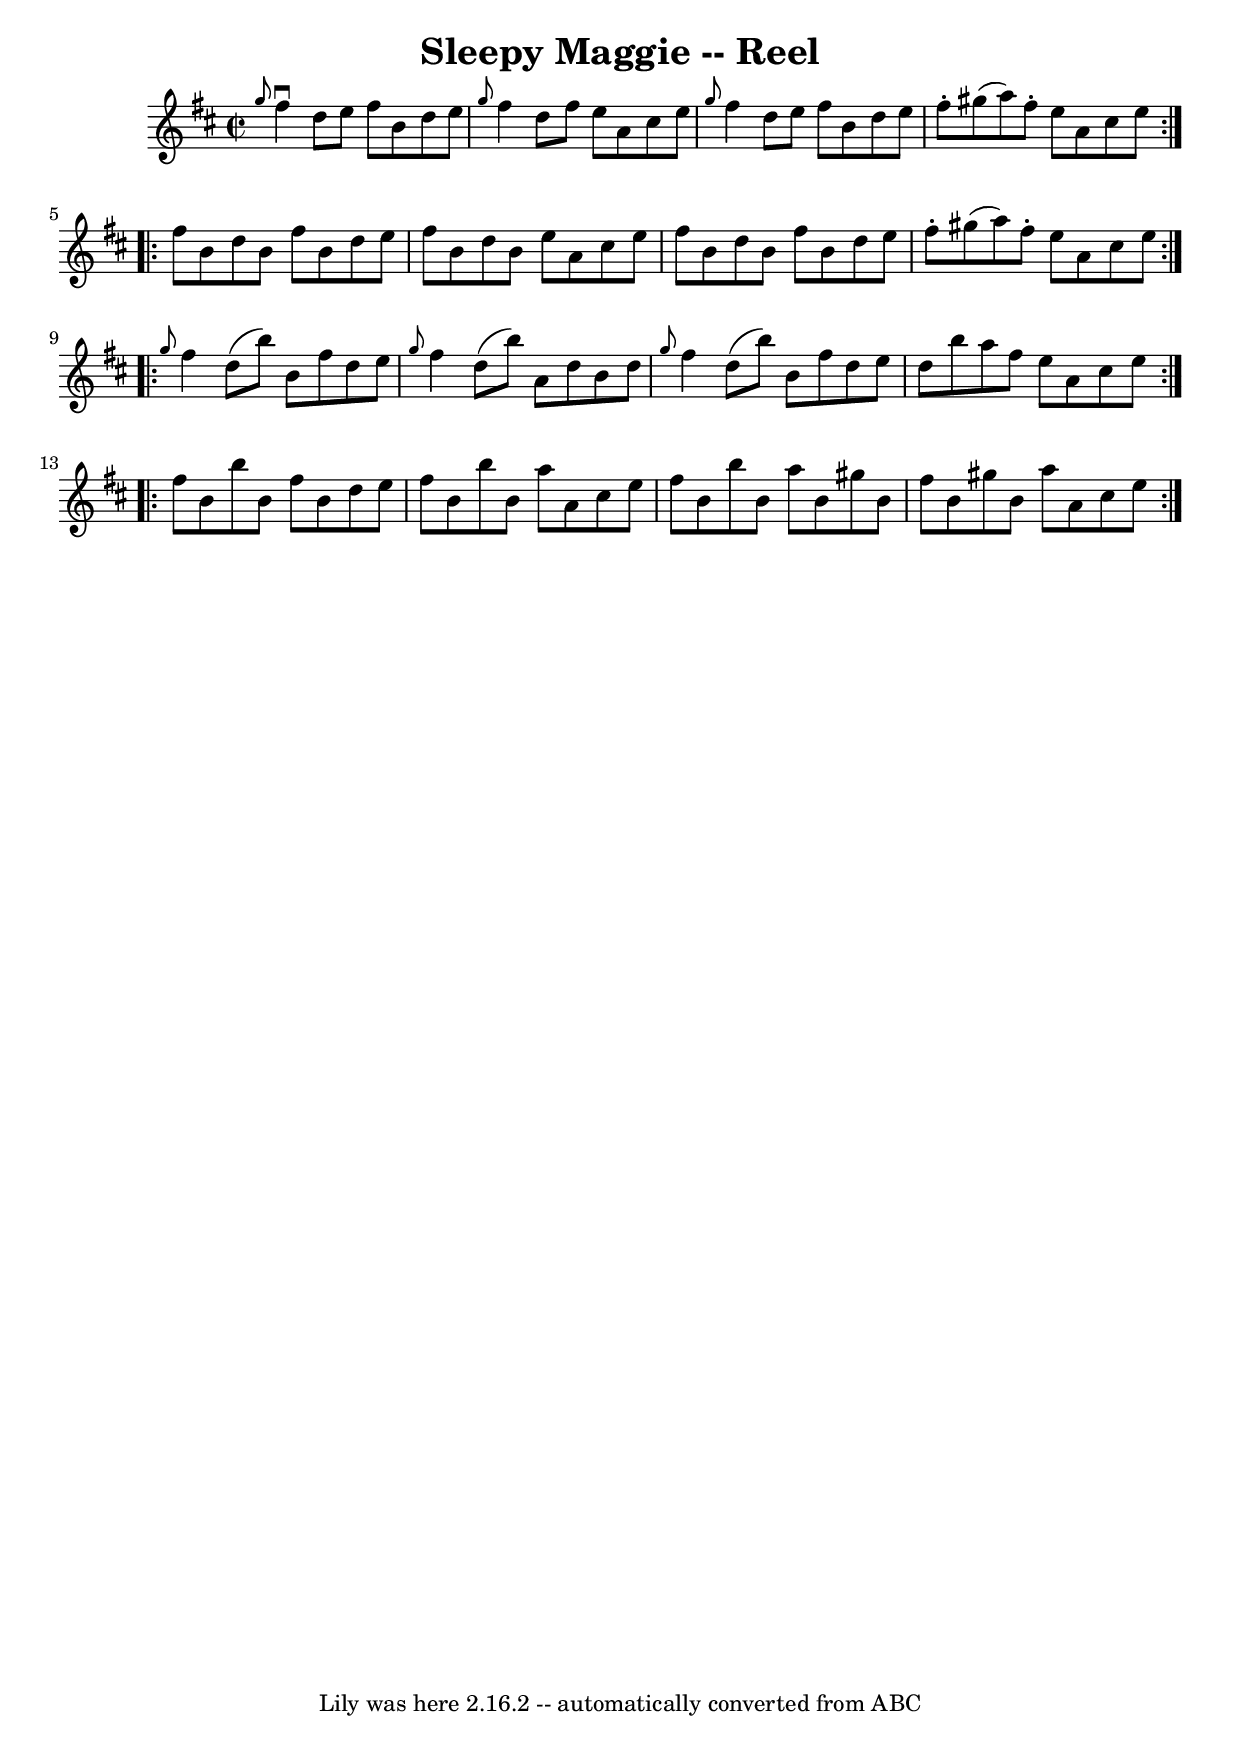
\version "2.16.2"
\include "Mammoth.ily"
\header {
  %% book = "Ryan's Mammoth Collection"
 crossRefNumber = "1"
 footnotes = "\\\\145"
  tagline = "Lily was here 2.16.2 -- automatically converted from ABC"
  title = "Sleepy Maggie -- Reel"

}
voicedefault =  {



  \repeat volta 2 {

    \override Staff.TimeSignature #'style = #'C
    \time 2/2 
    \key b \minor
    \grace { g''8  
	   } fis''4^\downbow d''8 e''8 fis''8 b'8 d''8 e''8     |
    \grace { g''8  
	   } fis''4 d''8 fis''8 e''8 a'8 cis''8 e''8     |
    \grace { g''8  
 	   } fis''4 d''8 e''8 fis''8 b'8 d''8 e''8     |
    
 fis''8-. gis''8 (a''8) fis''8-. e''8 a'8 cis''8 e''8    

  } 
  \repeat volta 2 {
 fis''8 b'8 d''8 b'8 fis''8 b'8 d''8 e''8     |
 fis''8 b'8 d''8 b'8 e''8 a'8 cis''8 e''8     |
 fis''8 b'8 d''8 b'8 fis''8 b'8 d''8 e''8     |
 fis''8-. gis''8 (a''8) fis''8-. e''8 a'8    
 cis''8 e''8    
  } 
  \repeat volta 2 {
    \grace { g''8   	   } fis''4 d''8 (b''8) b'8 fis''8 d''8 e''8     |
    \grace { g''8  
	   } fis''4 d''8 (b''8) a'8 d''8 b'8 d''8     |
    \grace {   
 g''8       } fis''4 d''8 (b''8) b'8 fis''8 d''8 e''8      |
 d''8 b''8 a''8 fis''8 e''8 a'8 cis''8 e''8    

  } 
  \repeat volta 2 {
 fis''8 b'8 b''8 b'8 fis''8 b'8 d''8 e''8     |
 fis''8 b'8 b''8 b'8 a''8 a'8 cis''8 e''8     |
 fis''8 b'8 b''8 b'8 a''8 b'8 gis''8 b'8  |
 fis''8 b'8 gis''8 b'8 a''8 a'8 cis''8 e''8   
    
  }   

}

\score{
  <<

    \context Staff="default"
    {
      \voicedefault 
      
    }

  >>
  \layout {
    
  }
  \midi {
  }

}
